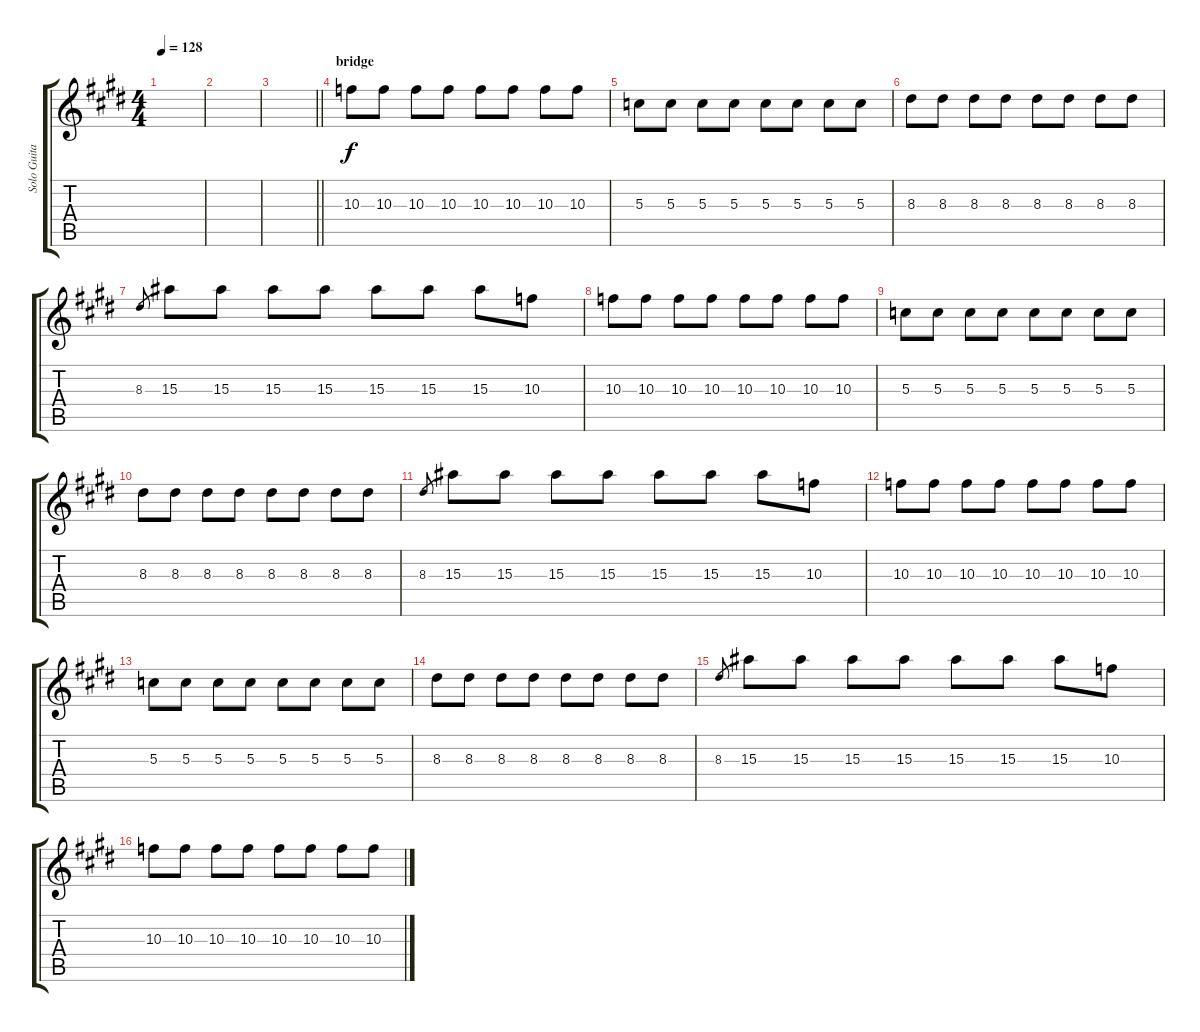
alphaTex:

\track ("Solo Guitar" "Solo Guita") {instrument distortionguitar}
\staff {score tabs}
\tuning (E4 B3 G3 D3 A2 E2) {hide}
\ts (4 4)
\tempo 128
\clef g2
\ks e
|
|
\barLineRight lightlight
|
\section ("" "bridge")
10.3.8 10.3.8 10.3.8 10.3.8 10.3.8 10.3.8 10.3.8 10.3.8 |
5.3.8 5.3.8 5.3.8 5.3.8 5.3.8 5.3.8 5.3.8 5.3.8 |
8.3.8 8.3.8 8.3.8 8.3.8 8.3.8 8.3.8 8.3.8 8.3.8 |
8.3.8{gr} 15.3.8 15.3.8 15.3.8 15.3.8 15.3.8 15.3.8 15.3.8 10.3.8 |
10.3.8 10.3.8 10.3.8 10.3.8 10.3.8 10.3.8 10.3.8 10.3.8 |
5.3.8 5.3.8 5.3.8 5.3.8 5.3.8 5.3.8 5.3.8 5.3.8 |
8.3.8 8.3.8 8.3.8 8.3.8 8.3.8 8.3.8 8.3.8 8.3.8 |
8.3.8{gr} 15.3.8 15.3.8 15.3.8 15.3.8 15.3.8 15.3.8 15.3.8 10.3.8 |
10.3.8 10.3.8 10.3.8 10.3.8 10.3.8 10.3.8 10.3.8 10.3.8 |
5.3.8 5.3.8 5.3.8 5.3.8 5.3.8 5.3.8 5.3.8 5.3.8 |
8.3.8 8.3.8 8.3.8 8.3.8 8.3.8 8.3.8 8.3.8 8.3.8 |
8.3.8{gr} 15.3.8 15.3.8 15.3.8 15.3.8 15.3.8 15.3.8 15.3.8 10.3.8 |
10.3.8 10.3.8 10.3.8 10.3.8 10.3.8 10.3.8 10.3.8 10.3.8
